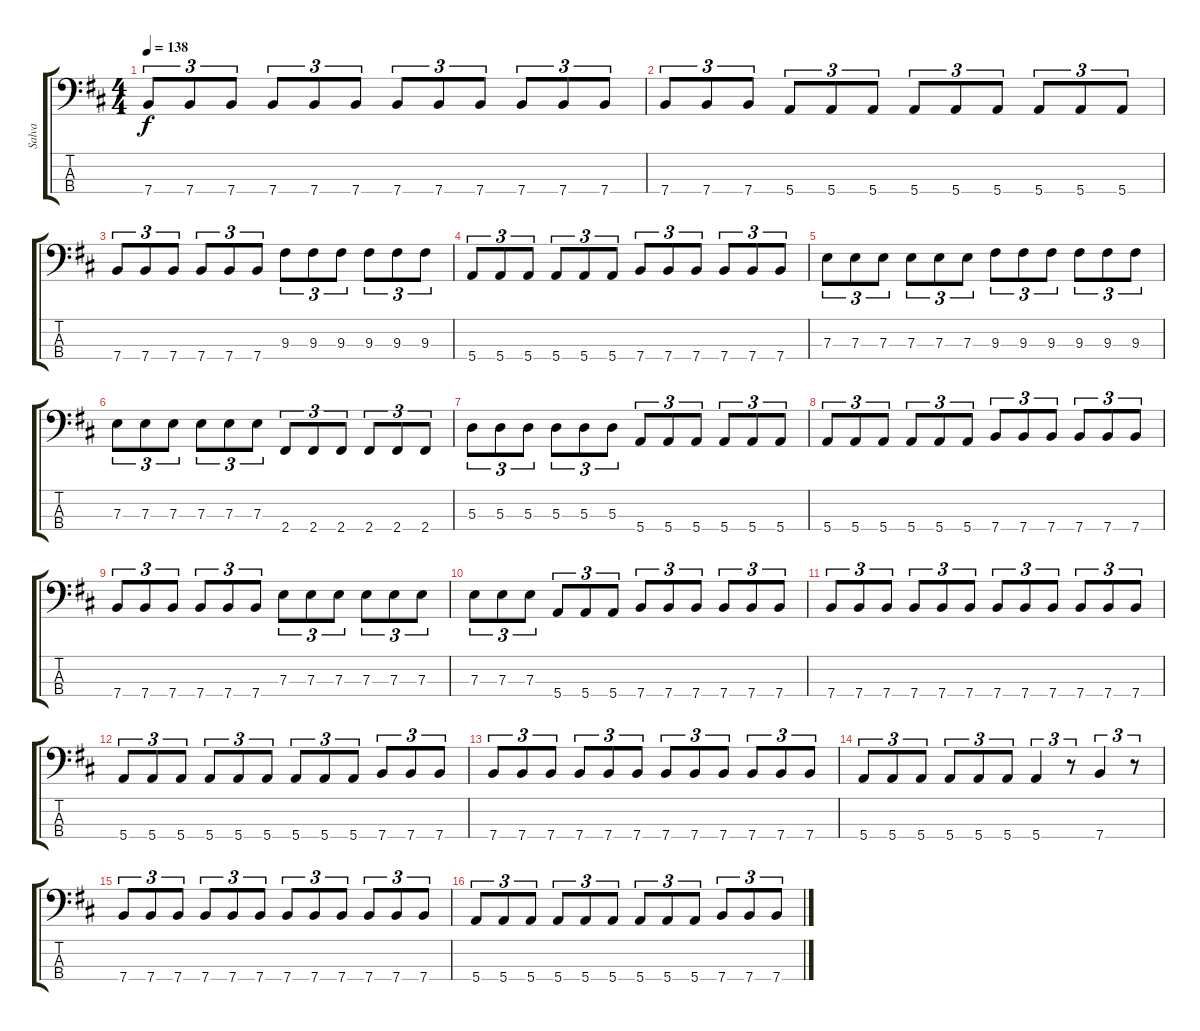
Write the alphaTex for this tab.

\track ("Salva" "Salva") {instrument electricbassfinger}
\staff {score tabs}
\tuning (G2 D2 A1 E1) {hide}
\ts (4 4)
\tempo 138
\clef f4
\ks d
7.4.8{tu (3 2) dy f} 7.4.8{tu (3 2)} 7.4.8{tu (3 2)} 7.4.8{tu (3 2)} 7.4.8{tu (3 2)} 7.4.8{tu (3 2)} 7.4.8{tu (3 2)} 7.4.8{tu (3 2)} 7.4.8{tu (3 2)} 7.4.8{tu (3 2)} 7.4.8{tu (3 2)} 7.4.8{tu (3 2)} |
7.4.8{tu (3 2)} 7.4.8{tu (3 2)} 7.4.8{tu (3 2)} 5.4.8{tu (3 2)} 5.4.8{tu (3 2)} 5.4.8{tu (3 2)} 5.4.8{tu (3 2)} 5.4.8{tu (3 2)} 5.4.8{tu (3 2)} 5.4.8{tu (3 2)} 5.4.8{tu (3 2)} 5.4.8{tu (3 2)} |
7.4.8{tu (3 2)} 7.4.8{tu (3 2)} 7.4.8{tu (3 2)} 7.4.8{tu (3 2)} 7.4.8{tu (3 2)} 7.4.8{tu (3 2)} 9.3.8{tu (3 2)} 9.3.8{tu (3 2)} 9.3.8{tu (3 2)} 9.3.8{tu (3 2)} 9.3.8{tu (3 2)} 9.3.8{tu (3 2)} |
5.4.8{tu (3 2)} 5.4.8{tu (3 2)} 5.4.8{tu (3 2)} 5.4.8{tu (3 2)} 5.4.8{tu (3 2)} 5.4.8{tu (3 2)} 7.4.8{tu (3 2)} 7.4.8{tu (3 2)} 7.4.8{tu (3 2)} 7.4.8{tu (3 2)} 7.4.8{tu (3 2)} 7.4.8{tu (3 2)} |
7.3.8{tu (3 2)} 7.3.8{tu (3 2)} 7.3.8{tu (3 2)} 7.3.8{tu (3 2)} 7.3.8{tu (3 2)} 7.3.8{tu (3 2)} 9.3.8{tu (3 2)} 9.3.8{tu (3 2)} 9.3.8{tu (3 2)} 9.3.8{tu (3 2)} 9.3.8{tu (3 2)} 9.3.8{tu (3 2)} |
7.3.8{tu (3 2)} 7.3.8{tu (3 2)} 7.3.8{tu (3 2)} 7.3.8{tu (3 2)} 7.3.8{tu (3 2)} 7.3.8{tu (3 2)} 2.4.8{tu (3 2)} 2.4.8{tu (3 2)} 2.4.8{tu (3 2)} 2.4.8{tu (3 2)} 2.4.8{tu (3 2)} 2.4.8{tu (3 2)} |
5.3.8{tu (3 2)} 5.3.8{tu (3 2)} 5.3.8{tu (3 2)} 5.3.8{tu (3 2)} 5.3.8{tu (3 2)} 5.3.8{tu (3 2)} 5.4.8{tu (3 2)} 5.4.8{tu (3 2)} 5.4.8{tu (3 2)} 5.4.8{tu (3 2)} 5.4.8{tu (3 2)} 5.4.8{tu (3 2)} |
5.4.8{tu (3 2)} 5.4.8{tu (3 2)} 5.4.8{tu (3 2)} 5.4.8{tu (3 2)} 5.4.8{tu (3 2)} 5.4.8{tu (3 2)} 7.4.8{tu (3 2)} 7.4.8{tu (3 2)} 7.4.8{tu (3 2)} 7.4.8{tu (3 2)} 7.4.8{tu (3 2)} 7.4.8{tu (3 2)} |
7.4.8{tu (3 2)} 7.4.8{tu (3 2)} 7.4.8{tu (3 2)} 7.4.8{tu (3 2)} 7.4.8{tu (3 2)} 7.4.8{tu (3 2)} 7.3.8{tu (3 2)} 7.3.8{tu (3 2)} 7.3.8{tu (3 2)} 7.3.8{tu (3 2)} 7.3.8{tu (3 2)} 7.3.8{tu (3 2)} |
7.3.8{tu (3 2)} 7.3.8{tu (3 2)} 7.3.8{tu (3 2)} 5.4.8{tu (3 2)} 5.4.8{tu (3 2)} 5.4.8{tu (3 2)} 7.4.8{tu (3 2)} 7.4.8{tu (3 2)} 7.4.8{tu (3 2)} 7.4.8{tu (3 2)} 7.4.8{tu (3 2)} 7.4.8{tu (3 2)} |
7.4.8{tu (3 2)} 7.4.8{tu (3 2)} 7.4.8{tu (3 2)} 7.4.8{tu (3 2)} 7.4.8{tu (3 2)} 7.4.8{tu (3 2)} 7.4.8{tu (3 2)} 7.4.8{tu (3 2)} 7.4.8{tu (3 2)} 7.4.8{tu (3 2)} 7.4.8{tu (3 2)} 7.4.8{tu (3 2)} |
5.4.8{tu (3 2)} 5.4.8{tu (3 2)} 5.4.8{tu (3 2)} 5.4.8{tu (3 2)} 5.4.8{tu (3 2)} 5.4.8{tu (3 2)} 5.4.8{tu (3 2)} 5.4.8{tu (3 2)} 5.4.8{tu (3 2)} 7.4.8{tu (3 2)} 7.4.8{tu (3 2)} 7.4.8{tu (3 2)} |
7.4.8{tu (3 2)} 7.4.8{tu (3 2)} 7.4.8{tu (3 2)} 7.4.8{tu (3 2)} 7.4.8{tu (3 2)} 7.4.8{tu (3 2)} 7.4.8{tu (3 2)} 7.4.8{tu (3 2)} 7.4.8{tu (3 2)} 7.4.8{tu (3 2)} 7.4.8{tu (3 2)} 7.4.8{tu (3 2)} |
5.4.8{tu (3 2)} 5.4.8{tu (3 2)} 5.4.8{tu (3 2)} 5.4.8{tu (3 2)} 5.4.8{tu (3 2)} 5.4.8{tu (3 2)} 5.4.4{tu (3 2)} r.8{tu (3 2)} 7.4.4{tu (3 2)} r.8{tu (3 2)} |
7.4.8{tu (3 2)} 7.4.8{tu (3 2)} 7.4.8{tu (3 2)} 7.4.8{tu (3 2)} 7.4.8{tu (3 2)} 7.4.8{tu (3 2)} 7.4.8{tu (3 2)} 7.4.8{tu (3 2)} 7.4.8{tu (3 2)} 7.4.8{tu (3 2)} 7.4.8{tu (3 2)} 7.4.8{tu (3 2)} |
5.4.8{tu (3 2)} 5.4.8{tu (3 2)} 5.4.8{tu (3 2)} 5.4.8{tu (3 2)} 5.4.8{tu (3 2)} 5.4.8{tu (3 2)} 5.4.8{tu (3 2)} 5.4.8{tu (3 2)} 5.4.8{tu (3 2)} 7.4.8{tu (3 2)} 7.4.8{tu (3 2)} 7.4.8{tu (3 2)}
